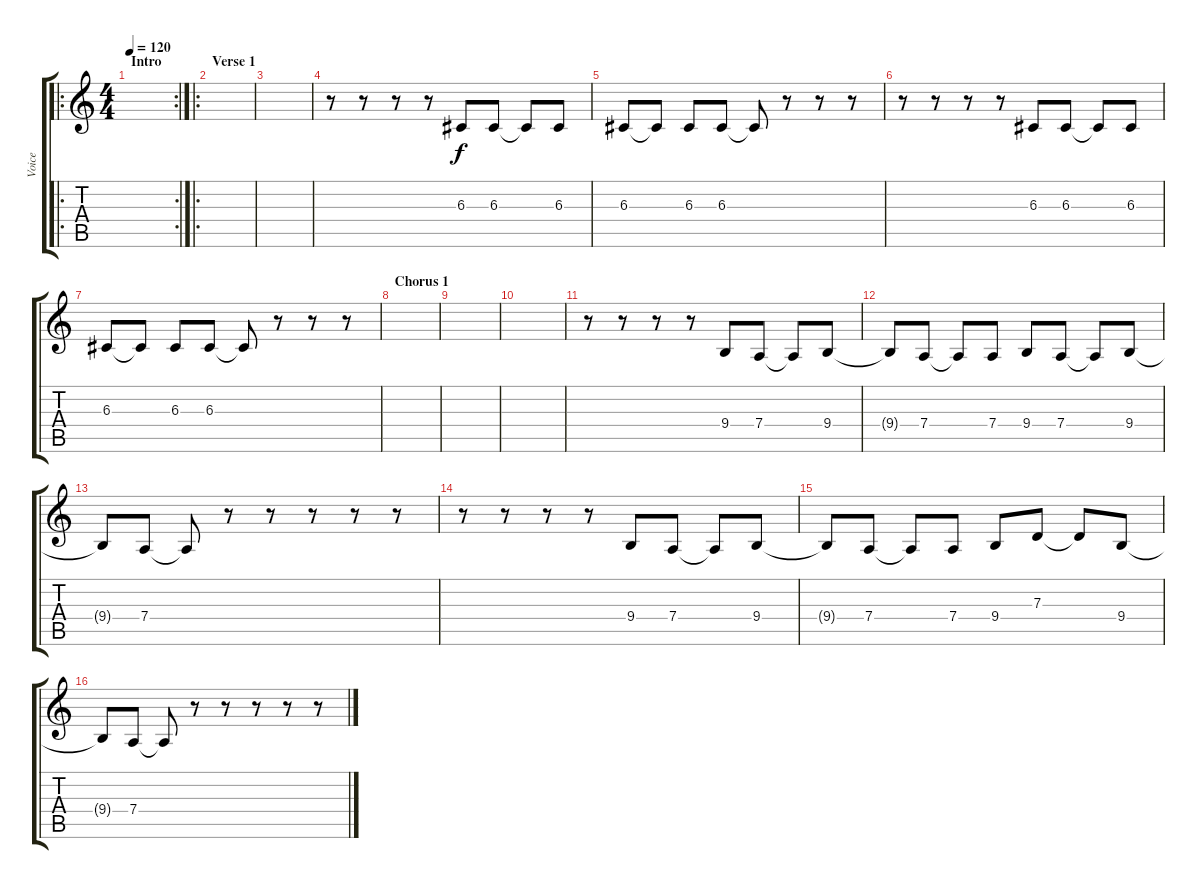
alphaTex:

\track ("Voice" "Voice") {instrument voiceoohs}
\staff {score tabs}
\tuning (E4 B3 G3 D3 A2 E2) {hide}
\ro
\rc 2
\ts (4 4)
\section ("" "Intro")
\tempo 120
\clef g2
\ks c
|
\ro
\section ("" "Verse 1")
|
|
r.8 r.8 r.8 r.8 6.3.8 6.3.8 6.3{t}.8 6.3.8 |
6.3.8 6.3{t}.8 6.3.8 6.3.8 6.3{t}.8 r.8 r.8 r.8 |
r.8 r.8 r.8 r.8 6.3.8 6.3.8 6.3{t}.8 6.3.8 |
6.3.8 6.3{t}.8 6.3.8 6.3.8 6.3{t}.8 r.8 r.8 r.8 |
\section ("" "Chorus 1")
|
|
|
r.8 r.8 r.8 r.8 9.4.8 7.4.8 7.4{t}.8 9.4.8 |
9.4{t}.8 7.4.8 7.4{t}.8 7.4.8 9.4.8 7.4.8 7.4{t}.8 9.4.8 |
9.4{t}.8 7.4.8 7.4{t}.8 r.8 r.8 r.8 r.8 r.8 |
r.8 r.8 r.8 r.8 9.4.8 7.4.8 7.4{t}.8 9.4.8 |
9.4{t}.8 7.4.8 7.4{t}.8 7.4.8 9.4.8 7.3.8 7.3{t}.8 9.4.8 |
9.4{t}.8 7.4.8 7.4{t}.8 r.8 r.8 r.8 r.8 r.8
